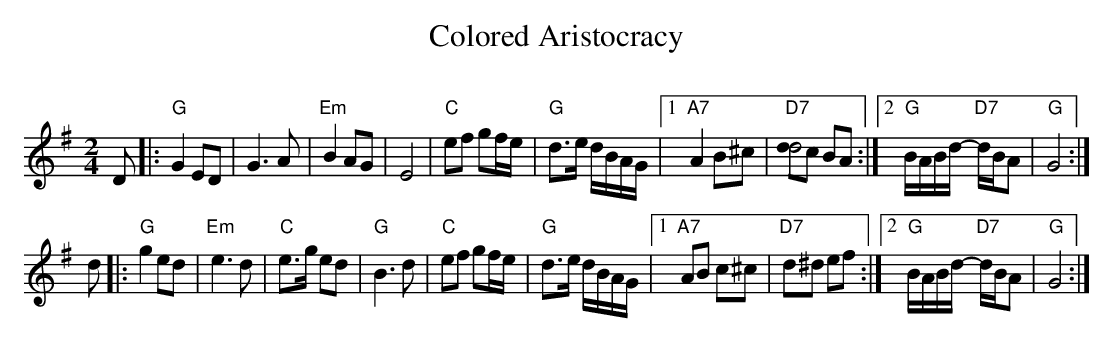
X:1
T: Colored Aristocracy
O:
M: 2/4
L: 1/8
K: G
D \
|: "G"G2 ED | G3 A | "Em"B2 AG | E4 | "C"ef gf/e/ | "G"d>e d/B/A/G/ \
|1 "A7"A2 B^c | "D7"[dd4]c BA :|2 "G"B/A/B/d/- "D7"d/B/A | "G"G4 :|
d \
|: "G"g2 ed | "Em"e3 d | "C"e>g ed | "G"B3 d | "C"ef gf/e/ | "G"d>e d/B/A/G/ \
|1 "A7"AB c^c | "D7"d^d ef :|2 "G"B/A/B/d/- "D7"d/B/A | "G"G4 :|
